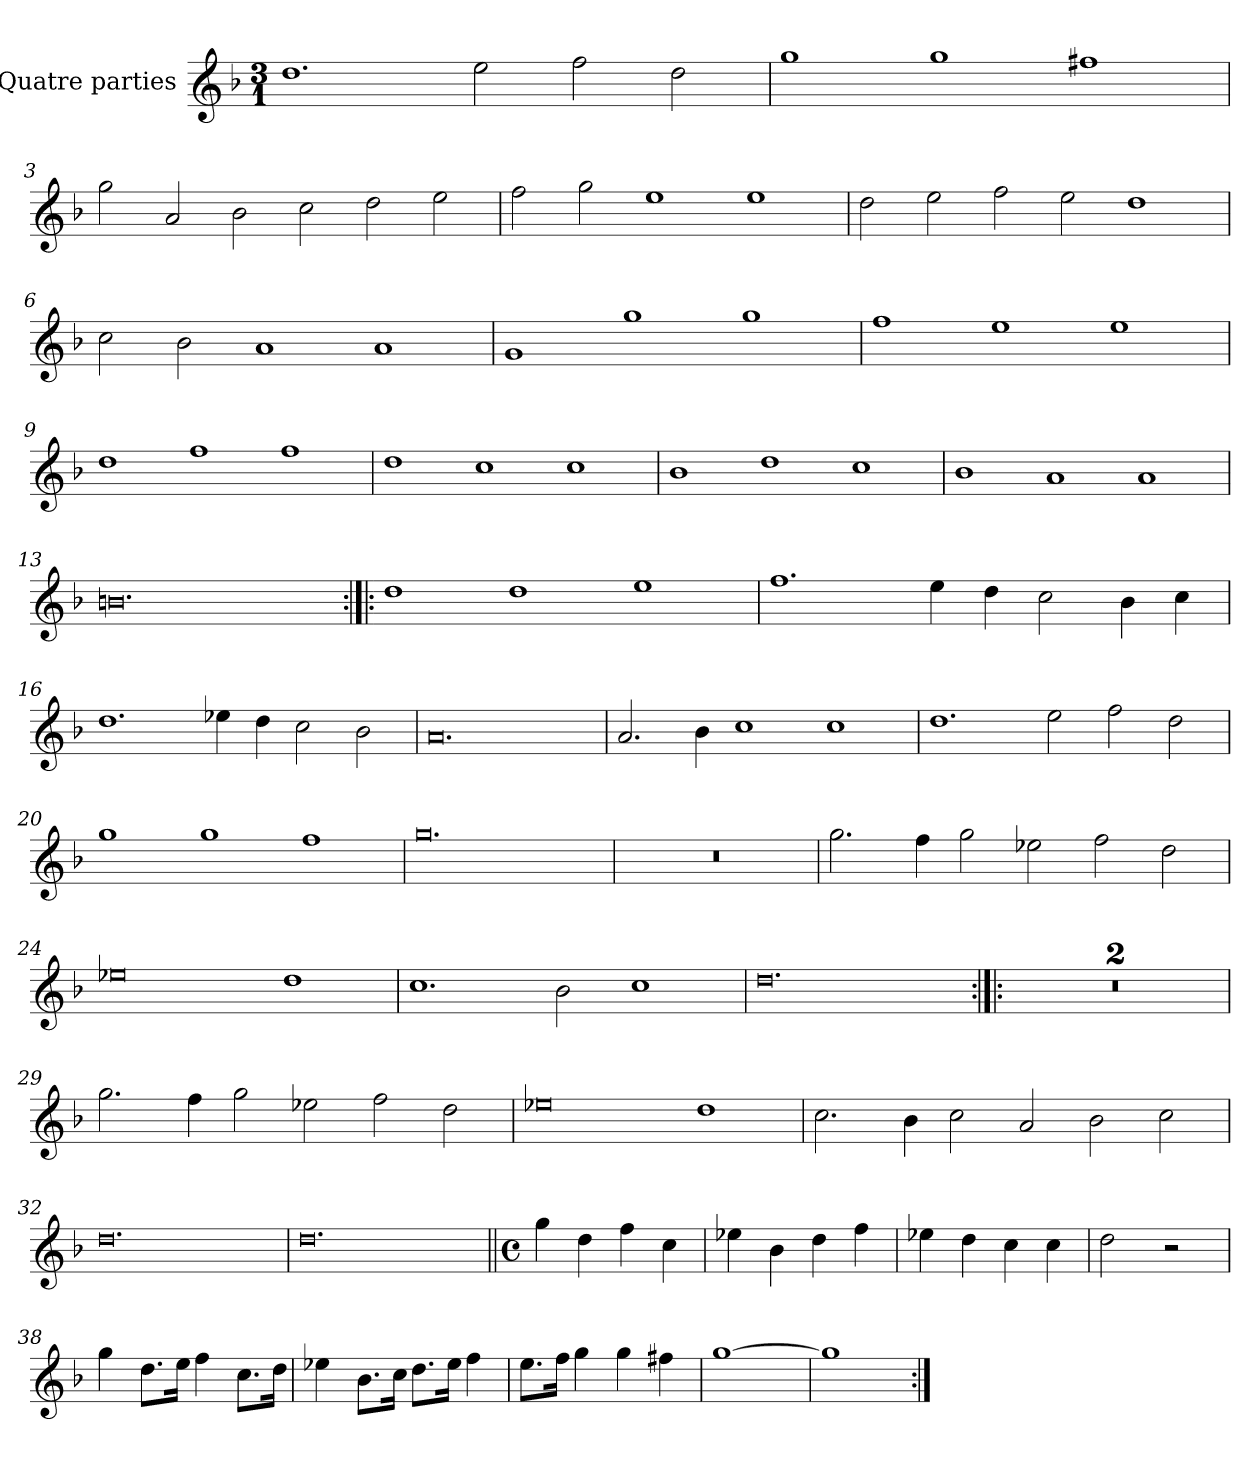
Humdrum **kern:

**kern
*part1
*staff1
*I"Quatre parties
*clefG2
*k[b-]
*M3/1
*MM360
=1
1.dd
2ee\
2ff\
2dd\
=2
1gg
1gg
1ff#X
=3
2gg\
2a/
2b-\
2cc\
2dd\
2ee\
=4
2ff\
2gg\
1ee
1ee
=5
2dd\
2ee\
2ff\
2ee\
1dd
=6
2cc\
2b-\
1a
1a
=7
1g
1gg
1gg
=8
1ff
1ee
1ee
=9
1dd
1ff
1ff
=10
1dd
1cc
1cc
=11
1b-
1dd
1cc
=12
1b-
1a
1a
=13
0.bn
=14:|!|:
1dd
1dd
1ee
=15
1.ff
4ee\
4dd\
2cc\
4b-\
4cc\
=16
1.dd
4ee-X\
4dd\
2cc\
2b-\
=17
0.a
=18
2.a/
4b-\
1cc
1cc
=19
1.dd
2ee\
2ff\
2dd\
=20
1gg
1gg
1ff
=21
0.gg
=22
0.r
=23
2.gg\
4ff\
2gg\
2ee-X\
2ff\
2dd\
=24
0ee-X
1dd
=25
1.cc
2b-\
1cc
=26
0.dd
=27:|!|:
0.r
=28
0.r
=29
2.gg\
4ff\
2gg\
2ee-X\
2ff\
2dd\
=30
0ee-X
1dd
=31
2.cc\
4b-\
2cc\
2a/
2b-\
2cc\
=32
0.dd
=33
0.dd
=34||
*M4/4
*met(c)
*MM180
4gg\
4dd\
4ff\
4cc\
=35
4ee-X\
4b-\
4dd\
4ff\
=36
4ee-X\
4dd\
4cc\
4cc\
=37
2dd\
2r
=38
4gg\
8.dd\L
16ee\Jk
4ff\
8.cc\L
16dd\Jk
=39
4ee-X\
8.b-\L
16cc\Jk
8.dd\L
16ee-\Jk
4ff\
=40
8.ee\L
16ff\Jk
4gg\
4gg\
4ff#X\
=41
[1gg
=42
1gg]
=:|!
*-
